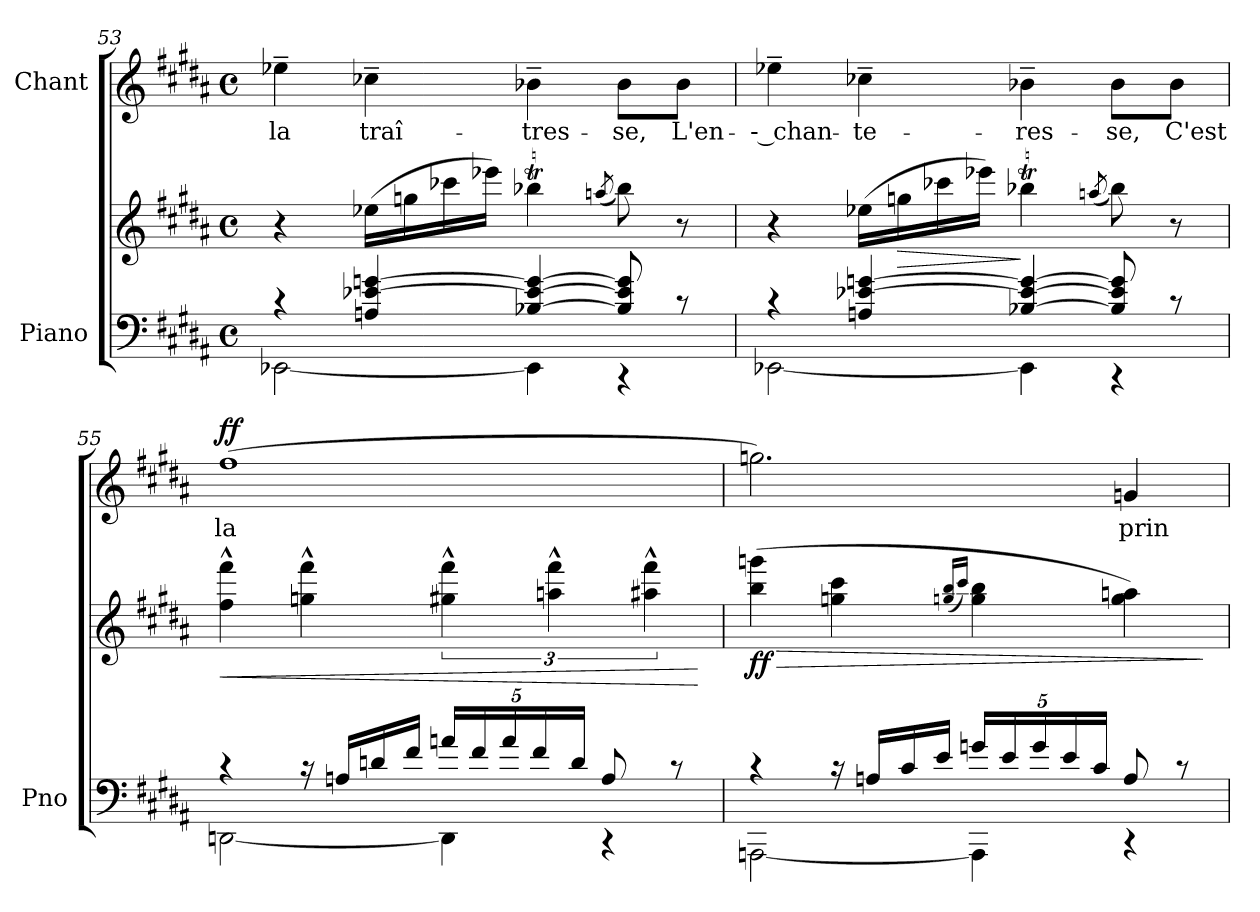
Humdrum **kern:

**kern	**kern	**dynam	**kern	**text	**dynam
*part2	*part2	*part2	*part1	*part1	*part1
*staff3	*staff2	*staff2/3	*staff1	*staff1	*staff1
*I"Piano	*	*	*I"Chant	*	*
*I'Pno	*	*	*	*	*
*clefF4	*clefG2	*	*clefG2	*	*
*k[f#c#g#d#a#]	*k[f#c#g#d#a#]	*	*k[f#c#g#d#a#]	*	*
*M4/4	*M4/4	*	*M4/4	*	*
*met(c)	*met(c)	*	*met(c)	*	*
=53	=53	=53	=53	=53	=53
*^	*	*	*	*	*
*	*^	*	*	*	*	*
!	!	!	!	!LO:DY:b	!	!	!
!	!	!	!	!LO:DY:n=1:b	!	!	!
4r	[2EE-X\	4ryy	4r	other-dynamics f	4ee-X~\	la	.
4An/ [4e-X/ [4gn/	.	2.ryy	(16ee-X\LL	.	4cc-X~\	traî-	.
.	.	.	16ggn\	.	.	.	.
.	.	.	16ccc-X\	.	.	.	.
.	.	.	16eee-X\JJ)	.	.	.	.
[4B-X/ 4e-/_ 4g/_	4EE-\]	.	4bb-XT\	.	4b-X~\	-tres-	.
.	.	.	(8qaan/	.	.	.	.
8B-/] 8e-/] 8g/]	4r	.	8bb-\)	.	8b-\L	-se,	.
8r	.	.	8r	.	8b-\J	L'en-	.
=54	=54	=54	=54	=54	=54	=54	=54
4r	[2EE-X\	4ryy	4r	.	4ee-X~\	-- chan-	.
4An/ [4e-X/ [4gn/	.	2.ryy	(16ee-X\LL	.	4cc-X~\	-te-	.
!	!	!	!	!LO:HP:b	!	!	!
.	.	.	16ggn\	>	.	.	.
.	.	.	16ccc-X\	.	.	.	.
.	.	.	16eee-X\JJ)	.	.	.	.
[4B-X/ 4e-/_ 4g/_	4EE-\]	.	4bb-XT\	]	4b-X~\	-res-	.
.	.	.	(8qaan/	.	.	.	.
8B-/] 8e-/] 8g/]	4r	.	8bb-\)	.	8b-\L	-se,	.
8r	.	.	8r	.	8b-\J	C'est	.
=55	=55	=55	=55	=55	=55	=55	=55
!	!	!	!	!LO:HP:b	!	!	!
!	!	!	!	!LO:DY:n=1:b	!	!	!
!	!	!	!	!LO:DY:n=2:b	!	!	!LO:DY:a
4r	[2DDn\	4ryy	4ff#\^^ 4fff#\^^	< other-dynamics f	(1ff#	la	ff
16r	.	2.ryy	4ggn\^^ 4fff#\^^	.	.	.	.
16An/LL	.	.	.	.	.	.	.
16dn/	.	.	.	.	.	.	.
16f#/JJ	.	.	.	.	.	.	.
20an/LL	4DD\]	.	6gg#X\^^ 6fff#\^^	.	.	.	.
20f#/	.	.	.	.	.	.	.
20a/	.	.	.	.	.	.	.
20f#/	.	.	.	.	.	.	.
.	.	.	6aan\^^ 6fff#\^^	.	.	.	.
20d/JJ	.	.	.	.	.	.	.
8A/	4r	.	.	.	.	.	.
.	.	.	6aa#X\^^ 6fff#\^^	.	.	.	.
8r	.	.	.	.	.	.	.
*v	*v	*v	*	*	*	*	*
.	.	[	.	.	.
=56	=56	=56	=56	=56	=56
*^	*	*	*	*	*
*	*^	*	*	*	*	*
!	!	!	!	!LO:HP:b	!	!	!
!	!	!	!	!LO:DY:n=1:b	!	!	!
4r	[2AAAn\	4ryy	(4bb\ 4gggn\	> ff	2.ggn\)	.	.
16r	.	2.ryy	4ggn\ 4ccc#\	.	.	.	.
16An/LL	.	.	.	.	.	.	.
16c#/	.	.	.	.	.	.	.
16e/JJ	.	.	.	.	.	.	.
.	.	.	(16qggn/ 16qbb/LL	.	.	.	.
.	.	.	16qccc#/JJ)	.	.	.	.
*Xbrackettup	*	*	*	*	*	*	*
20gn/LL	4AAA\]	.	4gg\ 4bb\	.	.	.	.
20e/	.	.	.	.	.	.	.
20g/	.	.	.	.	.	.	.
20e/	.	.	.	.	.	.	.
20c#/JJ	.	.	.	.	.	.	.
8A/	4r	.	4gg\ 4aan\)	.	4gn/	prin-	.
8r	.	.	.	.	.	.	.
*v	*v	*v	*	*	*	*	*
.	.	]	.	.	.
=	=	=	=	=	=
*-	*-	*-	*-	*-	*-
